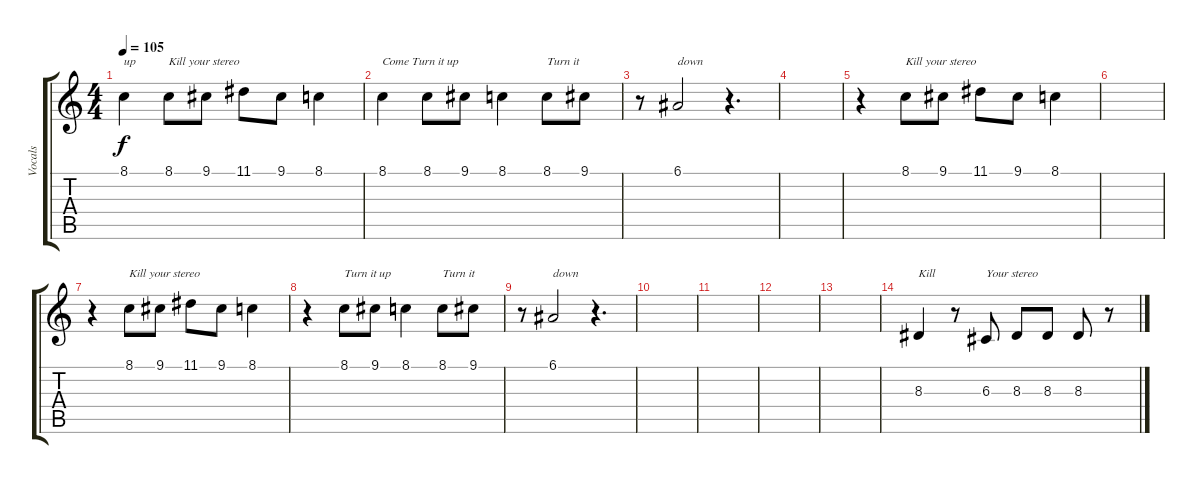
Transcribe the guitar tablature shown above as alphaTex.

\track ("Vocals" "Vocals") {instrument drawbarorgan}
\staff {score tabs}
\tuning (E4 B3 G3 D3 A2 E2) {hide}
\ts (4 4)
\tempo 105
\clef g2
\ks c
8.1.4{txt "up" dy f} 8.1.8{txt "Kill your stereo"} 9.1.8 11.1.8 9.1.8 8.1.4 |
8.1.4{txt "Come Turn it up"} 8.1.8 9.1.8 8.1.4 8.1.8{txt "Turn it"} 9.1.8 |
r.8 6.1.2{txt "down"} r.4{d} |
|
r.4 8.1.8{txt "Kill your stereo"} 9.1.8 11.1.8 9.1.8 8.1.4 |
|
r.4 8.1.8{txt "Kill your stereo"} 9.1.8 11.1.8 9.1.8 8.1.4 |
r.4 8.1.8{txt "Turn it up"} 9.1.8 8.1.4 8.1.8{txt "Turn it"} 9.1.8 |
r.8 6.1.2{txt "down"} r.4{d} |
|
|
|
|
8.3.4{txt "Kill"} r.8 6.3.8{txt "Your stereo"} 8.3.8 8.3.8 8.3.8 r.8
